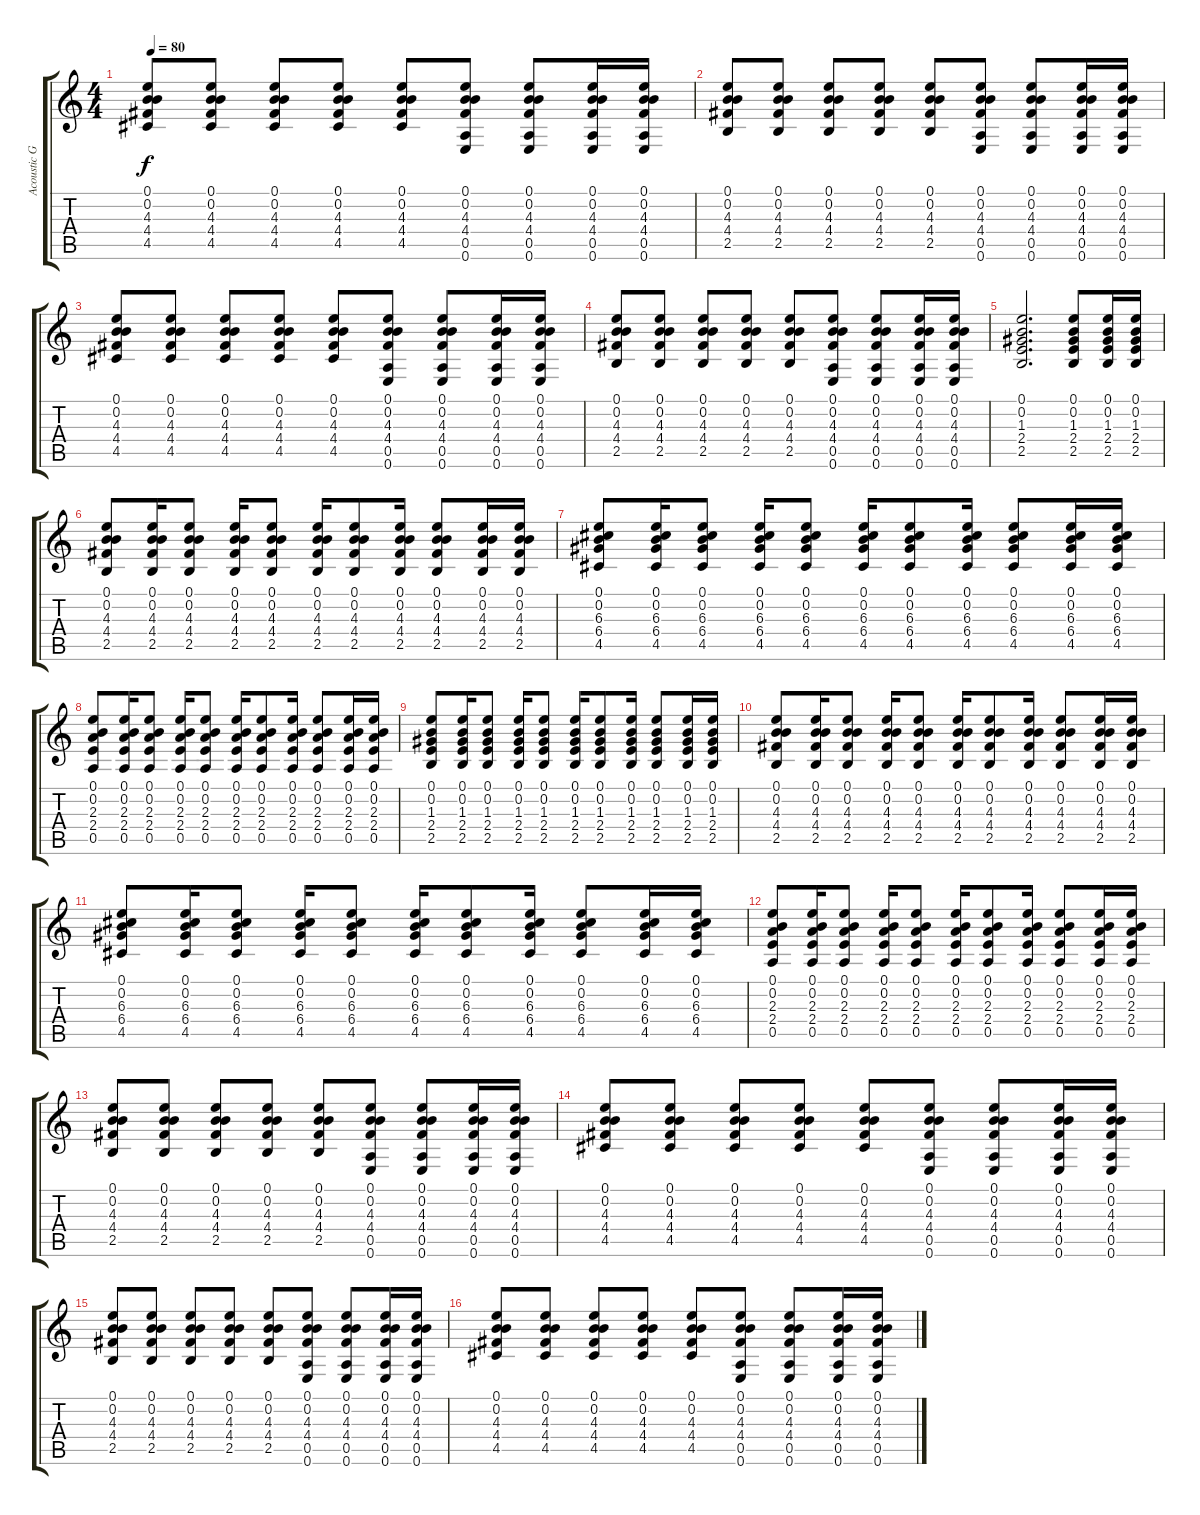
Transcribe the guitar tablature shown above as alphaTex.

\track ("Acoustic Guitar" "Acoustic G") {instrument acousticguitarsteel}
\staff {score tabs}
\tuning (E4 B3 G3 D3 A2 E2) {hide}
\ts (4 4)
\tempo 80
\clef g2
\ks c
(0.1 0.2 4.3 4.4 4.5).8{dy f} (0.1 0.2 4.3 4.4 4.5).8 (0.1 0.2 4.3 4.4 4.5).8 (0.1 0.2 4.3 4.4 4.5).8 (0.1 0.2 4.3 4.4 4.5).8 (0.1 0.2 4.3 4.4 0.5 0.6).8 (0.1 0.2 4.3 4.4 0.5 0.6).8 (0.1 0.2 4.3 4.4 0.5 0.6).16 (0.1 0.2 4.3 4.4 0.5 0.6).16 |
(0.1 0.2 4.3 4.4 2.5).8 (0.1 0.2 4.3 4.4 2.5).8 (0.1 0.2 4.3 4.4 2.5).8 (0.1 0.2 4.3 4.4 2.5).8 (0.1 0.2 4.3 4.4 2.5).8 (0.1 0.2 4.3 4.4 0.5 0.6).8 (0.1 0.2 4.3 4.4 0.5 0.6).8 (0.1 0.2 4.3 4.4 0.5 0.6).16 (0.1 0.2 4.3 4.4 0.5 0.6).16 |
(0.1 0.2 4.3 4.4 4.5).8 (0.1 0.2 4.3 4.4 4.5).8 (0.1 0.2 4.3 4.4 4.5).8 (0.1 0.2 4.3 4.4 4.5).8 (0.1 0.2 4.3 4.4 4.5).8 (0.1 0.2 4.3 4.4 0.5 0.6).8 (0.1 0.2 4.3 4.4 0.5 0.6).8 (0.1 0.2 4.3 4.4 0.5 0.6).16 (0.1 0.2 4.3 4.4 0.5 0.6).16 |
(0.1 0.2 4.3 4.4 2.5).8 (0.1 0.2 4.3 4.4 2.5).8 (0.1 0.2 4.3 4.4 2.5).8 (0.1 0.2 4.3 4.4 2.5).8 (0.1 0.2 4.3 4.4 2.5).8 (0.1 0.2 4.3 4.4 0.5 0.6).8 (0.1 0.2 4.3 4.4 0.5 0.6).8 (0.1 0.2 4.3 4.4 0.5 0.6).16 (0.1 0.2 4.3 4.4 0.5 0.6).16 |
(0.1 0.2 1.3 2.4 2.5).2{d} (0.1 0.2 1.3 2.4 2.5).8 (0.1 0.2 1.3 2.4 2.5).16 (0.1 0.2 1.3 2.4 2.5).16 |
(0.1 0.2 4.3 4.4 2.5).8 (0.1 0.2 4.3 4.4 2.5).16 (0.1 0.2 4.3 4.4 2.5).8 (0.1 0.2 4.3 4.4 2.5).16 (0.1 0.2 4.3 4.4 2.5).8 (0.1 0.2 4.3 4.4 2.5).16 (0.1 0.2 4.3 4.4 2.5).8 (0.1 0.2 4.3 4.4 2.5).16 (0.1 0.2 4.3 4.4 2.5).8 (0.1 0.2 4.3 4.4 2.5).16 (0.1 0.2 4.3 4.4 2.5).16 |
(0.1 0.2 6.3 6.4 4.5).8 (0.1 0.2 6.3 6.4 4.5).16 (0.1 0.2 6.3 6.4 4.5).8 (0.1 0.2 6.3 6.4 4.5).16 (0.1 0.2 6.3 6.4 4.5).8 (0.1 0.2 6.3 6.4 4.5).16 (0.1 0.2 6.3 6.4 4.5).8 (0.1 0.2 6.3 6.4 4.5).16 (0.1 0.2 6.3 6.4 4.5).8 (0.1 0.2 6.3 6.4 4.5).16 (0.1 0.2 6.3 6.4 4.5).16 |
(0.1 0.2 2.3 2.4 0.5).8 (0.1 0.2 2.3 2.4 0.5).16 (0.1 0.2 2.3 2.4 0.5).8 (0.1 0.2 2.3 2.4 0.5).16 (0.1 0.2 2.3 2.4 0.5).8 (0.1 0.2 2.3 2.4 0.5).16 (0.1 0.2 2.3 2.4 0.5).8 (0.1 0.2 2.3 2.4 0.5).16 (0.1 0.2 2.3 2.4 0.5).8 (0.1 0.2 2.3 2.4 0.5).16 (0.1 0.2 2.3 2.4 0.5).16 |
(0.1 0.2 1.3 2.4 2.5).8 (0.1 0.2 1.3 2.4 2.5).16 (0.1 0.2 1.3 2.4 2.5).8 (0.1 0.2 1.3 2.4 2.5).16 (0.1 0.2 1.3 2.4 2.5).8 (0.1 0.2 1.3 2.4 2.5).16 (0.1 0.2 1.3 2.4 2.5).8 (0.1 0.2 1.3 2.4 2.5).16 (0.1 0.2 1.3 2.4 2.5).8 (0.1 0.2 1.3 2.4 2.5).16 (0.1 0.2 1.3 2.4 2.5).16 |
(0.1 0.2 4.3 4.4 2.5).8 (0.1 0.2 4.3 4.4 2.5).16 (0.1 0.2 4.3 4.4 2.5).8 (0.1 0.2 4.3 4.4 2.5).16 (0.1 0.2 4.3 4.4 2.5).8 (0.1 0.2 4.3 4.4 2.5).16 (0.1 0.2 4.3 4.4 2.5).8 (0.1 0.2 4.3 4.4 2.5).16 (0.1 0.2 4.3 4.4 2.5).8 (0.1 0.2 4.3 4.4 2.5).16 (0.1 0.2 4.3 4.4 2.5).16 |
(0.1 0.2 6.3 6.4 4.5).8 (0.1 0.2 6.3 6.4 4.5).16 (0.1 0.2 6.3 6.4 4.5).8 (0.1 0.2 6.3 6.4 4.5).16 (0.1 0.2 6.3 6.4 4.5).8 (0.1 0.2 6.3 6.4 4.5).16 (0.1 0.2 6.3 6.4 4.5).8 (0.1 0.2 6.3 6.4 4.5).16 (0.1 0.2 6.3 6.4 4.5).8 (0.1 0.2 6.3 6.4 4.5).16 (0.1 0.2 6.3 6.4 4.5).16 |
(0.1 0.2 2.3 2.4 0.5).8 (0.1 0.2 2.3 2.4 0.5).16 (0.1 0.2 2.3 2.4 0.5).8 (0.1 0.2 2.3 2.4 0.5).16 (0.1 0.2 2.3 2.4 0.5).8 (0.1 0.2 2.3 2.4 0.5).16 (0.1 0.2 2.3 2.4 0.5).8 (0.1 0.2 2.3 2.4 0.5).16 (0.1 0.2 2.3 2.4 0.5).8 (0.1 0.2 2.3 2.4 0.5).16 (0.1 0.2 2.3 2.4 0.5).16 |
(0.1 0.2 4.3 4.4 2.5).8 (0.1 0.2 4.3 4.4 2.5).8 (0.1 0.2 4.3 4.4 2.5).8 (0.1 0.2 4.3 4.4 2.5).8 (0.1 0.2 4.3 4.4 2.5).8 (0.1 0.2 4.3 4.4 0.5 0.6).8 (0.1 0.2 4.3 4.4 0.5 0.6).8 (0.1 0.2 4.3 4.4 0.5 0.6).16 (0.1 0.2 4.3 4.4 0.5 0.6).16 |
(0.1 0.2 4.3 4.4 4.5).8 (0.1 0.2 4.3 4.4 4.5).8 (0.1 0.2 4.3 4.4 4.5).8 (0.1 0.2 4.3 4.4 4.5).8 (0.1 0.2 4.3 4.4 4.5).8 (0.1 0.2 4.3 4.4 0.5 0.6).8 (0.1 0.2 4.3 4.4 0.5 0.6).8 (0.1 0.2 4.3 4.4 0.5 0.6).16 (0.1 0.2 4.3 4.4 0.5 0.6).16 |
(0.1 0.2 4.3 4.4 2.5).8 (0.1 0.2 4.3 4.4 2.5).8 (0.1 0.2 4.3 4.4 2.5).8 (0.1 0.2 4.3 4.4 2.5).8 (0.1 0.2 4.3 4.4 2.5).8 (0.1 0.2 4.3 4.4 0.5 0.6).8 (0.1 0.2 4.3 4.4 0.5 0.6).8 (0.1 0.2 4.3 4.4 0.5 0.6).16 (0.1 0.2 4.3 4.4 0.5 0.6).16 |
(0.1 0.2 4.3 4.4 4.5).8 (0.1 0.2 4.3 4.4 4.5).8 (0.1 0.2 4.3 4.4 4.5).8 (0.1 0.2 4.3 4.4 4.5).8 (0.1 0.2 4.3 4.4 4.5).8 (0.1 0.2 4.3 4.4 0.5 0.6).8 (0.1 0.2 4.3 4.4 0.5 0.6).8 (0.1 0.2 4.3 4.4 0.5 0.6).16 (0.1 0.2 4.3 4.4 0.5 0.6).16
